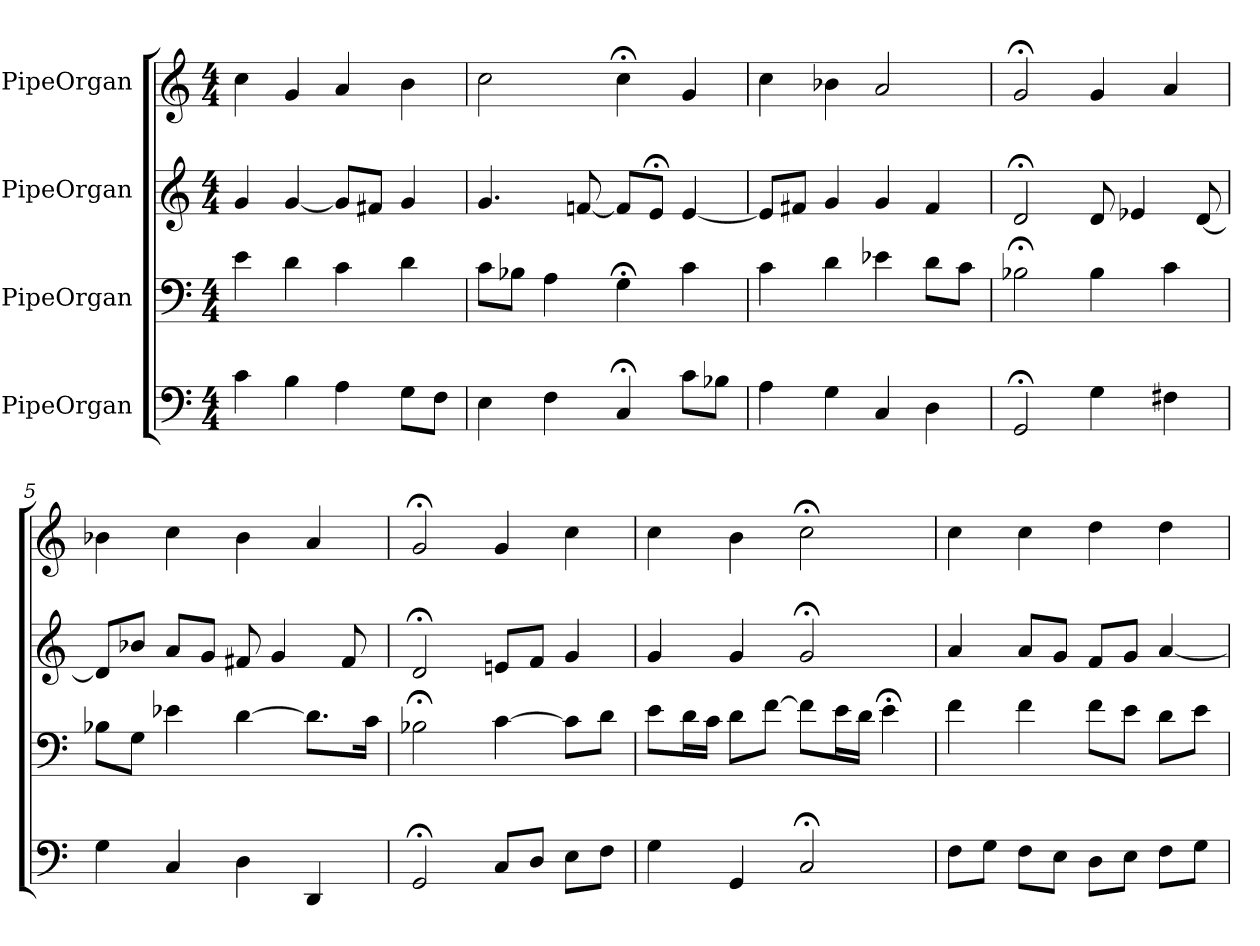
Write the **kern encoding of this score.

**kern	**kern	**kern	**kern
*part4	*part3	*part2	*part1
*staff4	*staff3	*staff2	*staff1
*I"PipeOrgan	*I"PipeOrgan	*I"PipeOrgan	*I"PipeOrgan
*clefF4	*clefF4	*clefG2	*clefG2
*k[]	*k[]	*k[]	*k[]
*C:	*C:	*C:	*C:
*M4/4	*M4/4	*M4/4	*M4/4
*MM60	*MM60	*MM60	*MM60
=1	=1	=1	=1
4c	4e	4g	4cc
4B	4d	[4g	4g
4A	4c	8g/L]	4a
.	.	8f#X/J	.
8G\L	4d	4g	4b
8F\J	.	.	.
=2	=2	=2	=2
4E	8c\L	4.g	2cc
.	8B-X\J	.	.
4F	4A	.	.
.	.	[8fn	.
4C;<	4G;<	8f/L]	4cc;<
.	.	8e;</J	.
8c\L	4c	[4e	4g
8B-X\J	.	.	.
=3	=3	=3	=3
4A	4c	8e/L]	4cc
.	.	8f#X/J	.
4G	4d	4g	4b-X
4C	4e-X	4g	2a
4D	8d\L	4f#	.
.	8c\J	.	.
=4	=4	=4	=4
2GG;<	2B-X;<	2d;<	2g;<
4G	4B-	8d	4g
.	.	4e-X	.
4F#X	4c	.	4a
.	.	[8d	.
=5	=5	=5	=5
4G	8B-X\L	8d/L]	4b-X
.	8G\J	8b-X/J	.
4C	4e-X	8a/L	4cc
.	.	8g/J	.
4D	[4d	8f#X	4b-
.	.	4g	.
4DD	8.d\L]	.	4a
.	.	8f#	.
.	16c\Jk	.	.
=6	=6	=6	=6
2GG;<	2B-X;<	2d;<	2g;<
8C/L	[4c	8en/L	4g
8D/J	.	8f/J	.
8E\L	8c\L]	4g	4cc
8F\J	8d\J	.	.
=7	=7	=7	=7
4G	8e\L	4g	4cc
.	16d\L	.	.
.	16c\JJ	.	.
4GG	8d\L	4g	4b
.	[8f\J	.	.
2C;<	8f\L]	2g;<	2cc;<
.	16e\L	.	.
.	16d\JJ	.	.
.	4e;<	.	.
=8	=8	=8	=8
8F\L	4f	4a	4cc
8G\J	.	.	.
8F\L	4f	8a/L	4cc
8E\J	.	8g/J	.
8D\L	8f\L	8f/L	4dd
8E\J	8e\J	8g/J	.
8F\L	8d\L	[4a	4dd
8G\J	8e\J	.	.
=	=	=	=
*-	*-	*-	*-
